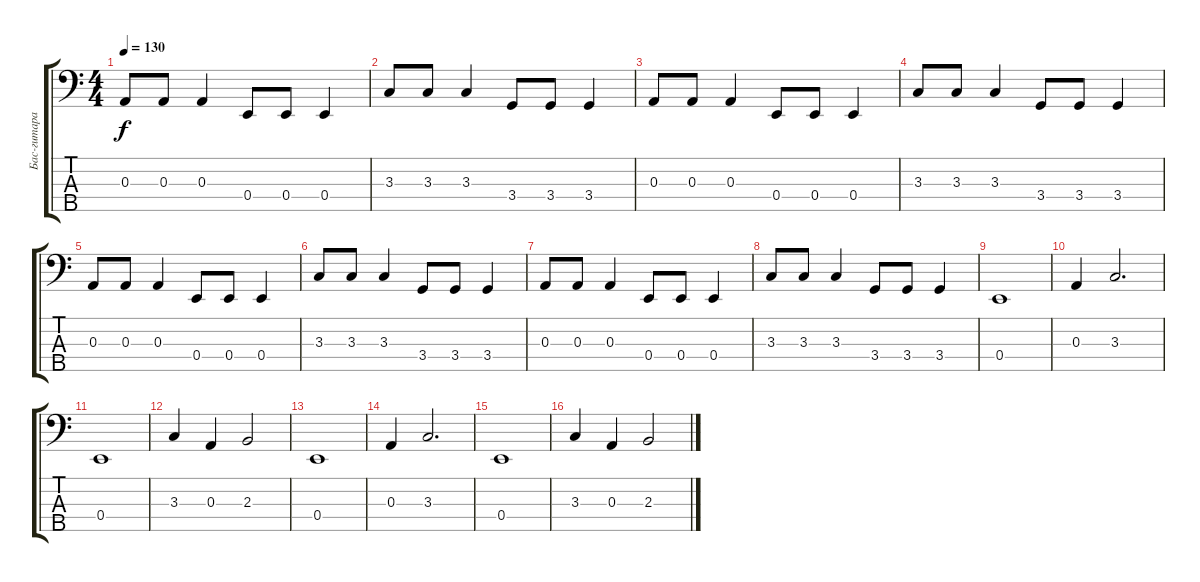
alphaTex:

\track ("Бас-гитара (Нагаш)" "Бас-гитара") {instrument electricbassfinger}
\staff {score tabs}
\tuning (G2 D2 A1 E1 B0) {hide}
\ts (4 4)
\tempo 130
\clef f4
\ks c
0.3.8{dy f} 0.3.8 0.3.4 0.4.8 0.4.8 0.4.4 |
3.3.8 3.3.8 3.3.4 3.4.8 3.4.8 3.4.4 |
0.3.8 0.3.8 0.3.4 0.4.8 0.4.8 0.4.4 |
3.3.8 3.3.8 3.3.4 3.4.8 3.4.8 3.4.4 |
0.3.8 0.3.8 0.3.4 0.4.8 0.4.8 0.4.4 |
3.3.8 3.3.8 3.3.4 3.4.8 3.4.8 3.4.4 |
0.3.8 0.3.8 0.3.4 0.4.8 0.4.8 0.4.4 |
3.3.8 3.3.8 3.3.4 3.4.8 3.4.8 3.4.4 |
0.4.1 |
0.3.4 3.3.2{d} |
0.4.1 |
3.3.4 0.3.4 2.3.2 |
0.4.1 |
0.3.4 3.3.2{d} |
0.4.1 |
3.3.4 0.3.4 2.3.2
